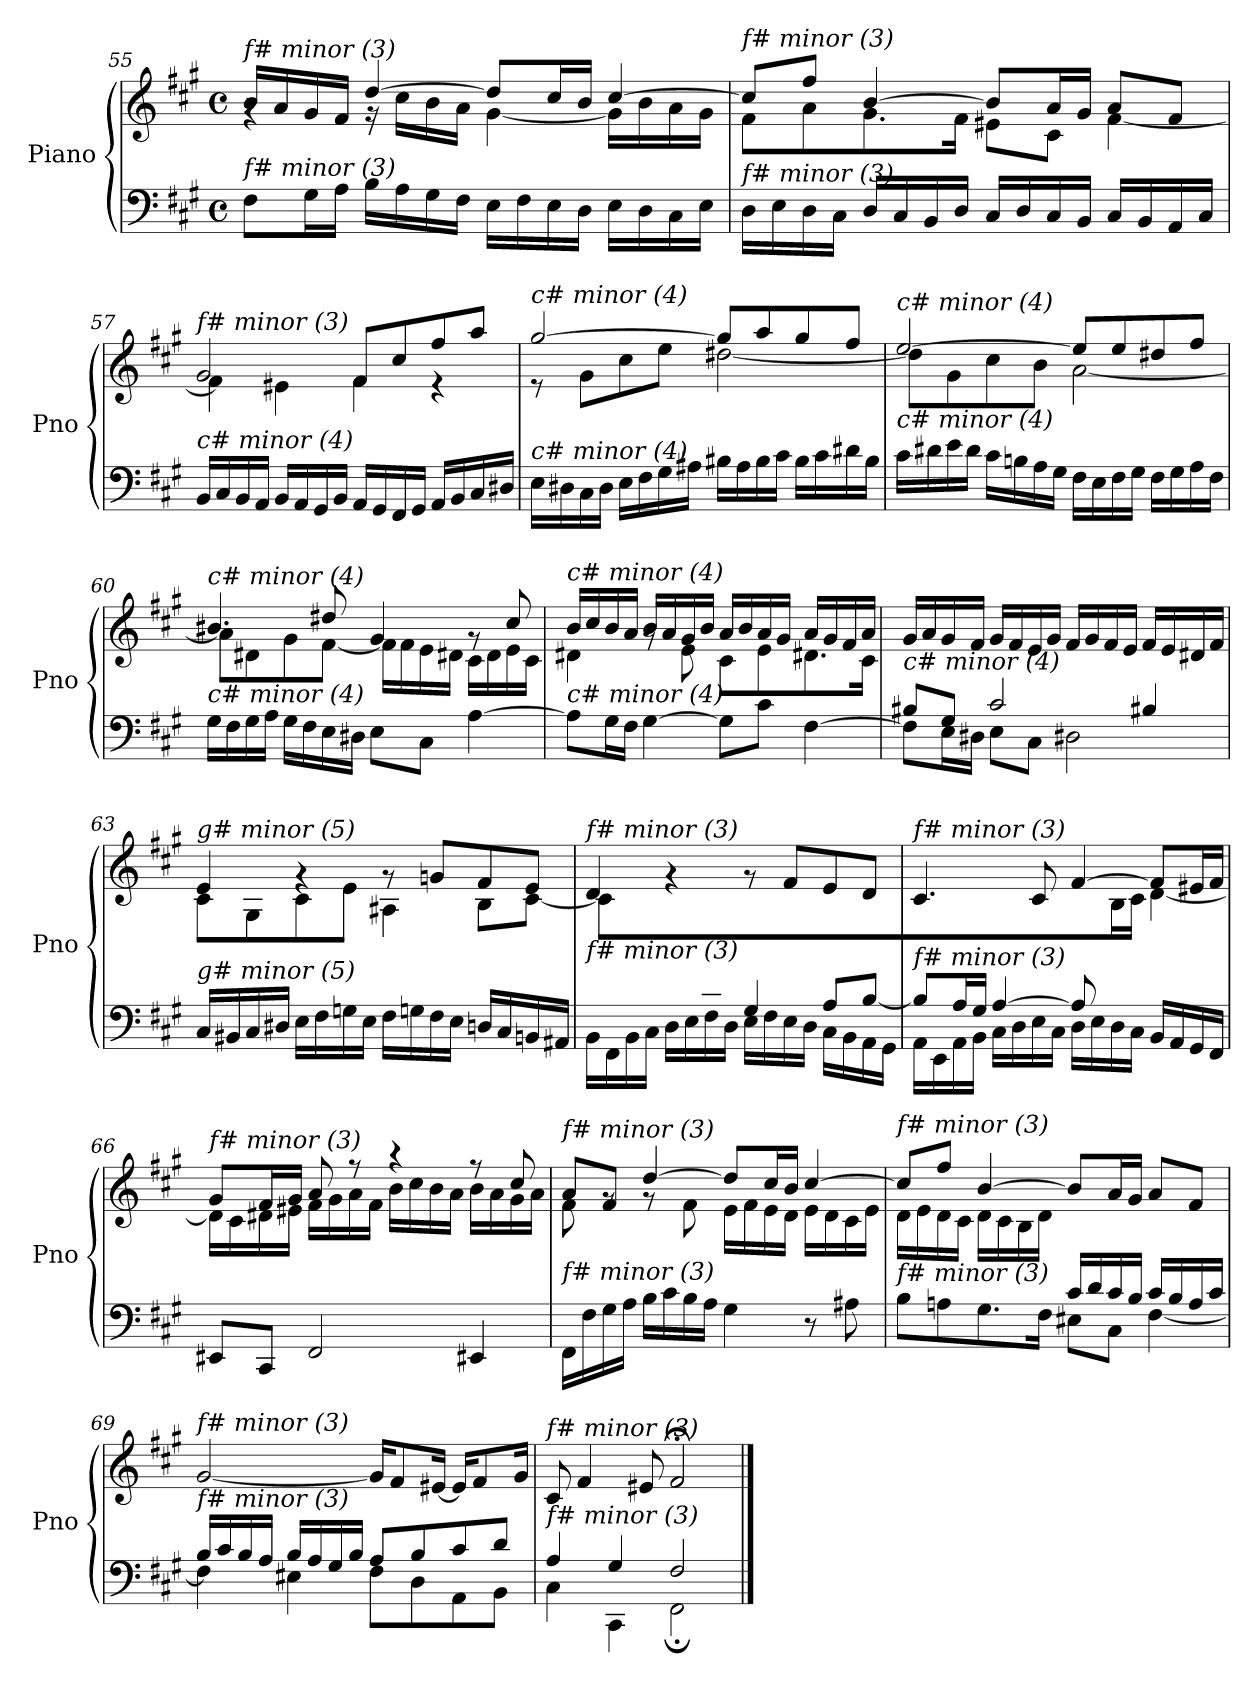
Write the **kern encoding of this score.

**kern	**kern
*part1	*part1
*staff2	*staff1
*I"Piano	*
*I'Pno	*
!!LO:LB:g=z
*clefF4	*clefG2
*k[f#c#g#]	*k[f#c#g#]
*M4/4	*M4/4
*met(c)	*met(c)
=55	=55
*	*^
!	!LO:TX:i:t=f# minor (3)	!
!LO:TX:i:t=f# minor (3)	!	!
8F#\L	16b/LL	4rg
.	16a/	.
16G#\L	16g#/	.
16A\JJ	16f#/JJ	.
16B\LL	[4dd/	16r
16A\	.	16cc#\LL
16G#\	.	16b\
16F#\JJ	.	16a\JJ
16E\LL	8dd/L]	[4g#\
16F#\	.	.
16E\	16cc#/L	.
16D\JJ	16b/JJ	.
16E\LL	[4cc#/	16g#\LL]
16D\	.	16b\
16C#\	.	16a\
16E\JJ	.	16g#\JJ
=56	=56	=56
!	!LO:TX:i:t=f# minor (3)	!
!LO:TX:i:t=f# minor (3)	!	!
16D\LL	8cc#/L]	8f#\L
16E\	.	.
16D\	8ff#/J	8a\
16C#\JJ	.	.
16D/LL	[4b/	8.g#\
16C#/	.	.
16BB/	.	.
16D/JJ	.	16f#\Jk
16C#/LL	8b/L]	8e#X\L
16D/	.	.
16C#/	16a/L	8c#\J
16BB/JJ	16g#/JJ	.
16C#/LL	8a/L	[4f#\
16BB/	.	.
16AA/	8f#/J	.
16C#/JJ	.	.
=57	=57	=57
!	!LO:TX:i:t=f# minor (3)	!
!LO:TX:i:t=c# minor (4)	!	!
16BB/LL	2g#/	4f#\]
16C#/	.	.
16BB/	.	.
16AA/JJ	.	.
16BB/LL	.	4e#X\
16AA/	.	.
16GG#/	.	.
16BB/JJ	.	.
16AA/LL	8f#/L	4f#\
16GG#/	.	.
16FF#/	8cc#/	.
16GG#/JJ	.	.
16AA/LL	8ff#/	4r
16BB/	.	.
16C#/	8aa/J	.
16D#X/JJ	.	.
!!LO:LB:g=z	!!
=58	=58	=58
!	!LO:TX:i:t=c# minor (4)	!
!LO:TX:i:t=c# minor (4)	!	!
16E\LL	[2gg#/	8r
16D#X\	.	.
16C#\	.	8g#\L
16D#\JJ	.	.
16E\LL	.	8cc#\
16F#\	.	.
16G#\	.	8ee\J
16A#X\JJ	.	.
16B#X\LL	8gg#/L]	[2dd#X\
16A#\	.	.
16B#\	8aa/	.
16c#\JJ	.	.
16B#\LL	8gg#/	.
16c#\	.	.
16d#X\	8ff#/J	.
16B#\JJ	.	.
=59	=59	=59
!	!LO:TX:i:t=c# minor (4)	!
!LO:TX:i:t=c# minor (4)	!	!
16c#\LL	[2ee/	8dd#\L]
16d#X\	.	.
16e\	.	8g#\
16d#\JJ	.	.
16c#\LL	.	8cc#\
16Bn\	.	.
16A\	.	8b\J
16G#\JJ	.	.
16F#\LL	8ee/L]	[2a\
16E\	.	.
16F#\	8ee/	.
16G#\JJ	.	.
16F#\LL	8dd#X/	.
16G#\	.	.
16A\	8ff#/J	.
16F#\JJ	.	.
=60	=60	=60
!	!LO:TX:i:t=c# minor (4)	!
!LO:TX:i:t=c# minor (4)	!	!
16G#\LL	4.b#X/	8a\L]
16F#\	.	.
16G#\	.	8d#X\
16A\JJ	.	.
16G#\LL	.	8g#\
16F#\	.	.
16E\	8dd#X/	[8f#\J
16D#X\JJ	.	.
8E\L	4g#/	16f#\LL]
.	.	16f#\
8C#\J	.	16e\
.	.	16d#X\JJ
[4A\	8rg	16c#\LL
.	.	16d#\
.	8cc#/	16e\
.	.	16c#\JJ
!!LO:PB:g=z	!!
=61	=61	=61
!	!LO:TX:i:t=c# minor (4)	!
!LO:TX:i:t=c# minor (4)	!	!
8A\L]	16b/LL	4d#X\
.	16cc#/	.
16G#\L	16b/	.
16F#\JJ	16a/JJ	.
[4G#\	16b/LL	8rg
.	16a/	.
.	16g#/	8e\
.	16b/JJ	.
8G#\L]	16a/LL	8c#\L
.	16b/	.
8c#\J	16a/	8e\
.	16g#/JJ	.
[4F#\	16a/LL	8.d#X\
.	16g#/	.
.	16f#/	.
.	16a/JJ	16c#\Jk
=62	=62	=62
*^	*	*
!	!	!LO:TX:i:t=c# minor (4)	!
!LO:TX:i:t=c# minor (4)	!	!	!
*	*	*v	*v
8B#X/L	8F#\L]	16g#/LL
.	.	16a/
8G#/J	16E\L	16g#/
.	16D#X\JJ	16f#/JJ
2c#/	8E\L	16g#/LL
.	.	16f#/
.	8C#\J	16e/
.	.	16g#/JJ
.	2D#X\	16f#/LL
.	.	16g#/
.	.	16f#/
.	.	16e/JJ
4B#X/	.	16f#/LL
.	.	16e/
.	.	16d#X/
.	.	16f#/JJ
*v	*v	*
=63	=63
*	*^
!	!LO:TX:i:t=g# minor (5)	!
!LO:TX:i:t=g# minor (5)	!	!
16C#/LL	4e/	8c#\L
16BB#Xi/	.	.
16C#/	.	8G#\
16D#X/JJ	.	.
16E\LL	4rg	8c#\
16F#\	.	.
16Gn\	.	8e\J
16E\JJ	.	.
16F#\LL	8rg	4A#X\
16Gn\	.	.
16F#\	8gn/L	.
16E\JJ	.	.
16Dn/LL	8f#/	8B\L
16C#/	.	.
16BBn/	8e/J	[8c#\J
16AA#X/JJ	.	.
!!LO:LB:g=z
=64	=64	=64
*^	*	*^
*	*^	*	*	*
!	!	!	!LO:TX:i:t=f# minor (3)	!	!
!LO:TX:i:t=f# minor (3)	!	!	!	!	!
8ryy	16BB\LL	2ryy	4d/	8c#\L]	2ryy
.	16FF#\	.	.	.	.
8F#/	16BB\	.	.	4.ryy	.
.	16C#\JJ	.	.	.	.
8B/	16D\LL	.	4rg	.	.
.	16E\	.	.	.	.
8d/J	16F#\	.	.	.	.
.	16D\JJ	.	.	.	.
2ryy	4G#/	16E\LL	8rg	2ryy	2ryy
.	.	16F#\	.	.	.
.	.	16E\	8f#/L	.	.
.	.	16D\JJ	.	.	.
.	8A/L	16C#\LL	8e/	.	.
.	.	16BB\	.	.	.
.	[8B/J	16AA\	8d/J	.	.
.	.	16GG#\JJ	.	.	.
=65	=65	=65	=65	=65	=65
!	!	!	!LO:TX:i:t=f# minor (3)	!	!
!LO:TX:i:t=f# minor (3)	!	!	!	!	!
4ryy	8B/L]	16AA\LL	4.c#/	4ryy	4ryy
.	.	16EE\	.	.	.
.	16A/L	16AA\	.	.	.
.	16G#/JJ	16BB\JJ	.	.	.
[4A/	16C#\LL	2.ryy	.	4.ryy	2.ryy
.	16D\	.	.	.	.
.	16E\	.	8c#/	.	.
.	16C#\JJ	.	.	.	.
8A/L]	16D\LL	.	[4f#/	.	.
.	16E\	.	.	.	.
4.ryy	16D\	.	.	16B\L	.
.	16C#\JJ	.	.	16c#\JJ	.
.	16BB/LL	.	8f#/L]	[4d\	.
.	16AA/	.	.	.	.
.	16GG#/	.	16e#X/L	.	.
.	16FF#/JJ	.	16f#/JJ	.	.
*	*v	*v	*	*	*
*	*	*	*v	*v
=66	=66	=66	=66
!	!	!LO:TX:i:t=f# minor (3)	!
!LO:TX:i:t=f# minor (3)	!	!	!
*v	*v	*	*
8EE#X/L	8g#/L	16d\LL]
.	.	16c#\
8CC#/J	16f#/L	16d#X\
.	16g#/JJ	16e#X\JJ
2FF#/	8a/	16f#\LL
.	.	16g#\
.	8r	16a\
.	.	16f#\JJ
.	4r	16b\LL
.	.	16cc#\
.	.	16b\
.	.	16a\JJ
4EE#X/	8r	16b\LL
.	.	16a\
.	8cc#/	16g#\
.	.	16a\JJ
!!LO:LB:g=z	!!
=67	=67	=67
!	!LO:TX:i:t=f# minor (3)	!
!LO:TX:i:t=f# minor (3)	!	!
16FF#\LL	8a/L	8f#\
16F#\	.	.
16G#\	8f#/J	8rg
16A\JJ	.	.
16B\LL	[4dd/	8rg
16c#\	.	.
16B\	.	8f#\
16A\JJ	.	.
4G#\	8dd/L]	16e\LL
.	.	16f#\
.	16cc#/L	16e\
.	16b/JJ	16d\JJ
8r	[4cc#/	16e\LL
.	.	16d\
8A#X\	.	16c#\
.	.	16e\JJ
=68	=68	=68
*^	*	*
!	!	!LO:TX:i:t=f# minor (3)	!
!LO:TX:i:t=f# minor (3)	!	!	!
2ryy	8B\L	8cc#/L]	16d\LL
.	.	.	16e\
.	8An\	8ff#/J	16d\
.	.	.	16c#\JJ
.	8.G#\	[4b/	16d\LL
.	.	.	16c#\
.	.	.	16B\
.	16F#\Jk	.	16d\JJ
16c#/LL	8E#X\L	8b/L]	2ryy
16d/	.	.	.
16c#/	8C#\J	16a/L	.
16B/JJ	.	16g#/JJ	.
16c#/LL	[4F#\	8a/L	.
16B/	.	.	.
16A/	.	8f#/J	.
16c#/JJ	.	.	.
*	*	*v	*v
=69	=69	=69
!	!	!LO:TX:i:t=f# minor (3)
!LO:TX:i:t=f# minor (3)	!	!
16B/LL	4F#\]	[2g#/
16c#/	.	.
16B/	.	.
16A/JJ	.	.
16B/LL	4E#X\	.
16A/	.	.
16G#/	.	.
16B/JJ	.	.
8A/L	8F#\L	16g#/KL]
.	.	8f#/
8B/	8D\	.
.	.	[16e#X/Jk
8c#/	8AA\	16e#/KL]
.	.	8f#/
8d/J	8BB\J	.
.	.	16g#/Jk
=70	=70	=70
!	!	!LO:TX:i:t=f# minor (3)
!LO:TX:i:t=f# minor (3)	!	!
4A/	4C#\	8c#/
.	.	4f#/
4G#/	4CC#\	.
.	.	8e#X/
2F#/	2FF#;\	2f#;</
*v	*v	*
==	==
*-	*-
